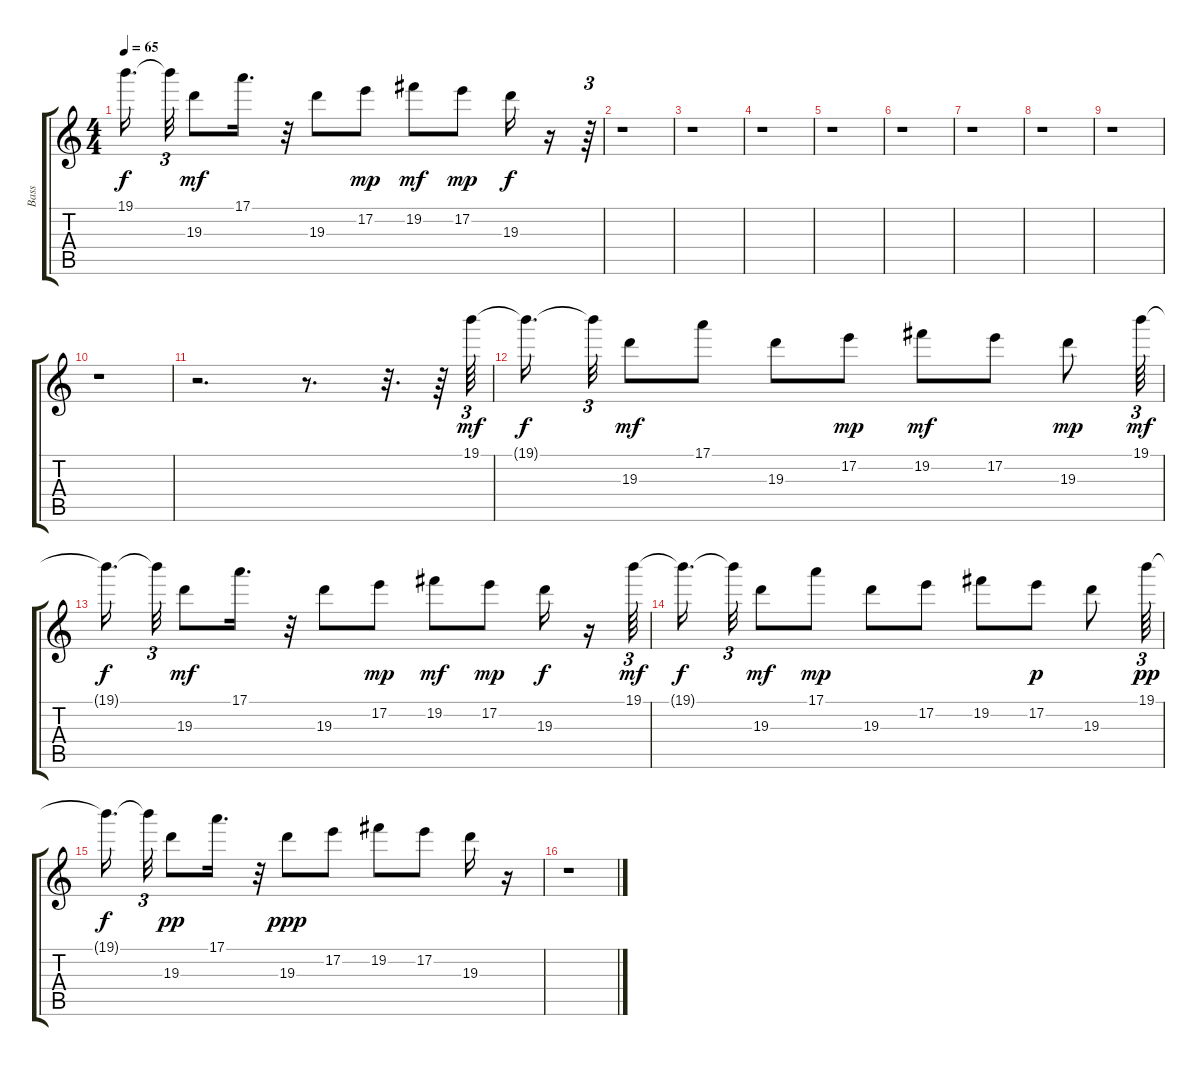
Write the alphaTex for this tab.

\track ("Bass" "Bass") {instrument synthbass2}
\staff {score tabs}
\tuning (E4 B3 G3 D3 A2 E2) {hide}
\ts (4 4)
\tempo 65
\clef g2
\ks c
19.1{t}.16{d dy f beam splitsecondary} 19.1{t}.32{tu (3 2)} 19.3.8{dy mf} 17.1.16{d} r.32 19.3.8 17.2.8{dy mp} 19.2.8{dy mf} 17.2.8{dy mp} 19.3.16{dy f} r.16 r.64{tu (3 2)} |
r.1 |
r.1 |
r.1 |
r.1 |
r.1 |
r.1 |
r.1 |
r.1 |
r.1 |
r.2{d} r.8{d} r.32{d} r.64 19.1.64{tu (3 2) dy mf} |
19.1{t}.16{d dy f beam splitsecondary} 19.1{t}.32{tu (3 2)} 19.3.8{dy mf} 17.1.8 19.3.8 17.2.8{dy mp} 19.2.8{dy mf} 17.2.8 19.3.8{dy mp} 19.1.64{tu (3 2) dy mf} |
19.1{t}.16{d dy f beam splitsecondary} 19.1{t}.32{tu (3 2)} 19.3.8{dy mf} 17.1.16{d} r.32 19.3.8 17.2.8{dy mp} 19.2.8{dy mf} 17.2.8{dy mp} 19.3.16{dy f} r.16 19.1.64{tu (3 2) dy mf} |
19.1{t}.16{d dy f beam splitsecondary} 19.1{t}.32{tu (3 2)} 19.3.8{dy mf} 17.1.8{dy mp} 19.3.8 17.2.8 19.2.8 17.2.8{dy p} 19.3.8 19.1.64{tu (3 2) dy pp} |
19.1{t}.16{d dy f beam splitsecondary} 19.1{t}.32{tu (3 2)} 19.3.8{dy pp} 17.1.16{d} r.32 19.3.8{dy ppp} 17.2.8 19.2.8 17.2.8 19.3.16 r.16 |
r.1
